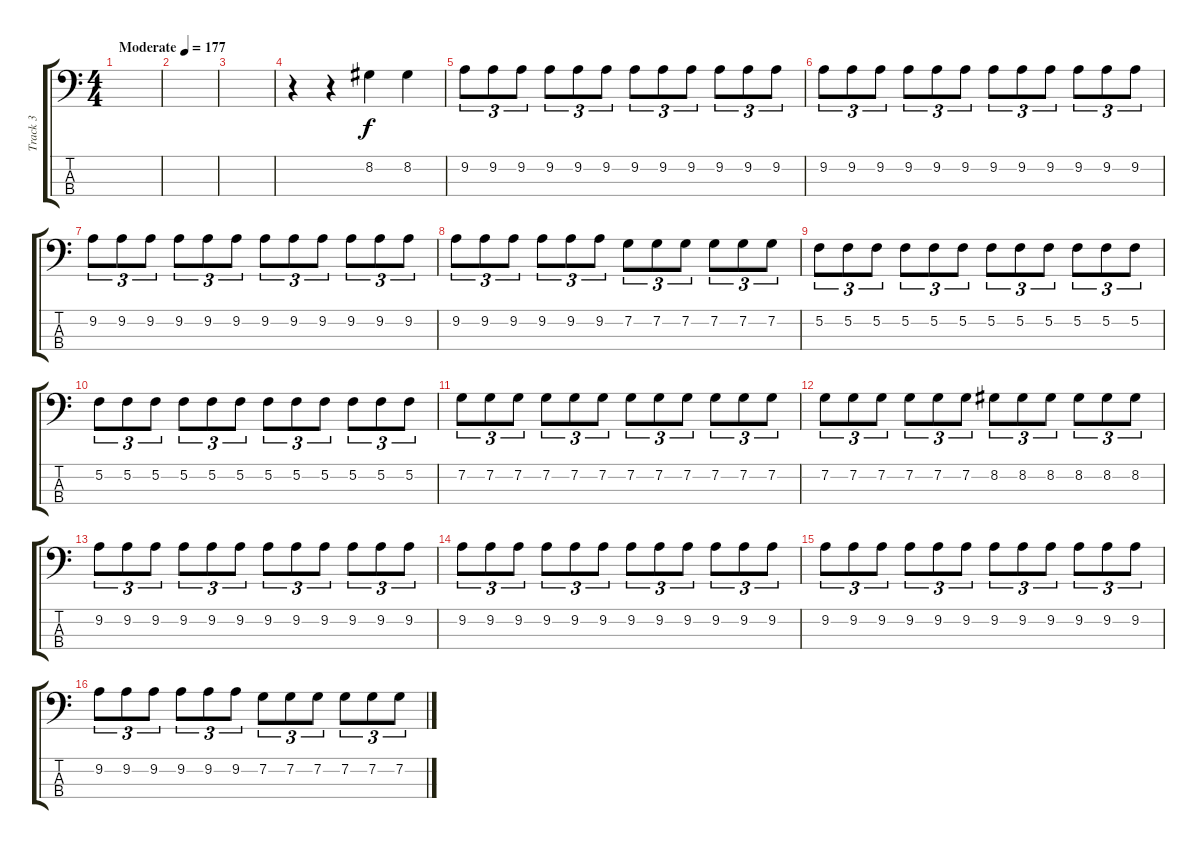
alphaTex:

\track ("Track 3" "Track 3") {instrument electricbassfinger}
\staff {score tabs}
\tuning (F2 C2 G1 C1) {hide}
\ts (4 4)
\tempo (177 "Moderate")
\clef f4
\ks c
|
|
|
r.4 r.4 8.2.4 8.2.4 |
9.2.8{tu (3 2)} 9.2.8{tu (3 2)} 9.2.8{tu (3 2)} 9.2.8{tu (3 2)} 9.2.8{tu (3 2)} 9.2.8{tu (3 2)} 9.2.8{tu (3 2)} 9.2.8{tu (3 2)} 9.2.8{tu (3 2)} 9.2.8{tu (3 2)} 9.2.8{tu (3 2)} 9.2.8{tu (3 2)} |
9.2.8{tu (3 2)} 9.2.8{tu (3 2)} 9.2.8{tu (3 2)} 9.2.8{tu (3 2)} 9.2.8{tu (3 2)} 9.2.8{tu (3 2)} 9.2.8{tu (3 2)} 9.2.8{tu (3 2)} 9.2.8{tu (3 2)} 9.2.8{tu (3 2)} 9.2.8{tu (3 2)} 9.2.8{tu (3 2)} |
9.2.8{tu (3 2)} 9.2.8{tu (3 2)} 9.2.8{tu (3 2)} 9.2.8{tu (3 2)} 9.2.8{tu (3 2)} 9.2.8{tu (3 2)} 9.2.8{tu (3 2)} 9.2.8{tu (3 2)} 9.2.8{tu (3 2)} 9.2.8{tu (3 2)} 9.2.8{tu (3 2)} 9.2.8{tu (3 2)} |
9.2.8{tu (3 2)} 9.2.8{tu (3 2)} 9.2.8{tu (3 2)} 9.2.8{tu (3 2)} 9.2.8{tu (3 2)} 9.2.8{tu (3 2)} 7.2.8{tu (3 2)} 7.2.8{tu (3 2)} 7.2.8{tu (3 2)} 7.2.8{tu (3 2)} 7.2.8{tu (3 2)} 7.2.8{tu (3 2)} |
5.2.8{tu (3 2)} 5.2.8{tu (3 2)} 5.2.8{tu (3 2)} 5.2.8{tu (3 2)} 5.2.8{tu (3 2)} 5.2.8{tu (3 2)} 5.2.8{tu (3 2)} 5.2.8{tu (3 2)} 5.2.8{tu (3 2)} 5.2.8{tu (3 2)} 5.2.8{tu (3 2)} 5.2.8{tu (3 2)} |
5.2.8{tu (3 2)} 5.2.8{tu (3 2)} 5.2.8{tu (3 2)} 5.2.8{tu (3 2)} 5.2.8{tu (3 2)} 5.2.8{tu (3 2)} 5.2.8{tu (3 2)} 5.2.8{tu (3 2)} 5.2.8{tu (3 2)} 5.2.8{tu (3 2)} 5.2.8{tu (3 2)} 5.2.8{tu (3 2)} |
7.2.8{tu (3 2)} 7.2.8{tu (3 2)} 7.2.8{tu (3 2)} 7.2.8{tu (3 2)} 7.2.8{tu (3 2)} 7.2.8{tu (3 2)} 7.2.8{tu (3 2)} 7.2.8{tu (3 2)} 7.2.8{tu (3 2)} 7.2.8{tu (3 2)} 7.2.8{tu (3 2)} 7.2.8{tu (3 2)} |
7.2.8{tu (3 2)} 7.2.8{tu (3 2)} 7.2.8{tu (3 2)} 7.2.8{tu (3 2)} 7.2.8{tu (3 2)} 7.2.8{tu (3 2)} 8.2.8{tu (3 2)} 8.2.8{tu (3 2)} 8.2.8{tu (3 2)} 8.2.8{tu (3 2)} 8.2.8{tu (3 2)} 8.2.8{tu (3 2)} |
9.2.8{tu (3 2)} 9.2.8{tu (3 2)} 9.2.8{tu (3 2)} 9.2.8{tu (3 2)} 9.2.8{tu (3 2)} 9.2.8{tu (3 2)} 9.2.8{tu (3 2)} 9.2.8{tu (3 2)} 9.2.8{tu (3 2)} 9.2.8{tu (3 2)} 9.2.8{tu (3 2)} 9.2.8{tu (3 2)} |
9.2.8{tu (3 2)} 9.2.8{tu (3 2)} 9.2.8{tu (3 2)} 9.2.8{tu (3 2)} 9.2.8{tu (3 2)} 9.2.8{tu (3 2)} 9.2.8{tu (3 2)} 9.2.8{tu (3 2)} 9.2.8{tu (3 2)} 9.2.8{tu (3 2)} 9.2.8{tu (3 2)} 9.2.8{tu (3 2)} |
9.2.8{tu (3 2)} 9.2.8{tu (3 2)} 9.2.8{tu (3 2)} 9.2.8{tu (3 2)} 9.2.8{tu (3 2)} 9.2.8{tu (3 2)} 9.2.8{tu (3 2)} 9.2.8{tu (3 2)} 9.2.8{tu (3 2)} 9.2.8{tu (3 2)} 9.2.8{tu (3 2)} 9.2.8{tu (3 2)} |
9.2.8{tu (3 2)} 9.2.8{tu (3 2)} 9.2.8{tu (3 2)} 9.2.8{tu (3 2)} 9.2.8{tu (3 2)} 9.2.8{tu (3 2)} 7.2.8{tu (3 2)} 7.2.8{tu (3 2)} 7.2.8{tu (3 2)} 7.2.8{tu (3 2)} 7.2.8{tu (3 2)} 7.2.8{tu (3 2)}
